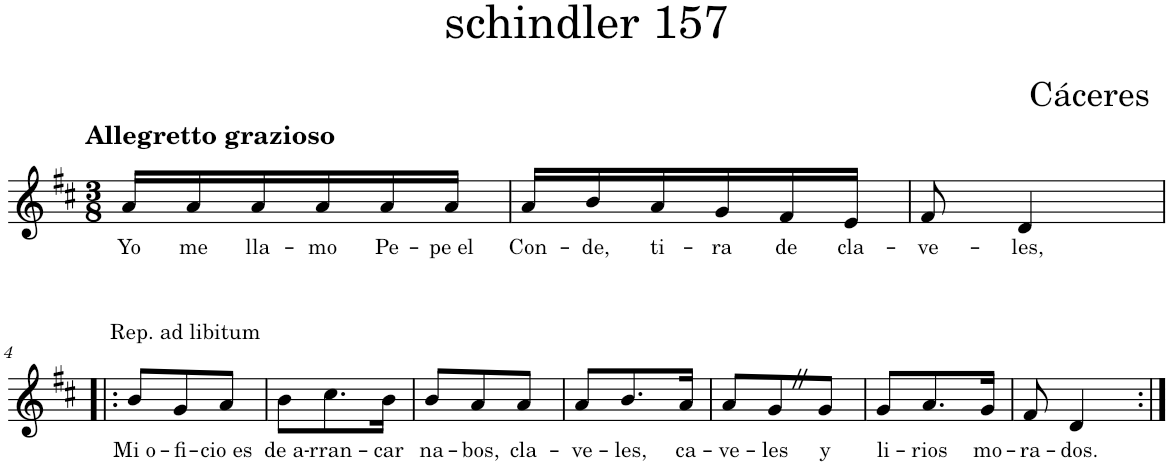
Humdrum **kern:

**kern	**text
*part1	*part1
*staff1	*staff1
*I"Piano	*
*I'Pno.	*
*clefG2	*
*k[f#c#]	*
*M3/8	*
=1	=1
!LO:TX:a:B:t=Allegretto grazioso	!
!	!LO:LY:b
16a/LL	Yo
!	!LO:LY:b
16a/	me
!	!LO:LY:b
16a/	lla-
!	!LO:LY:b
16a/	-mo
!	!LO:LY:b
16a/	Pe-
!	!LO:LY:b
16a/JJ	-pe el
=2	=2
!	!LO:LY:b
16a/LL	Con-
!	!LO:LY:b
16b/	-de,
!	!LO:LY:b
16a/	ti-
!	!LO:LY:b
16g/	-ra
!	!LO:LY:b
16f#/	de
!	!LO:LY:b
16e/JJ	cla-
=3	=3
!	!LO:LY:b
8f#/	-ve-
!	!LO:LY:b
4d/	-les,
!!LO:LB:g=z
=4!|:	=4!|:
!LO:TX:a:t=Rep. ad libitum	!
!	!LO:LY:b
8b/L	Mi o-
!	!LO:LY:b
8g/	-fi-
!	!LO:LY:b
8a/J	-cio es
=5	=5
!	!LO:LY:b
8b\L	de a-
!	!LO:LY:b
8.cc#\	-rran-
!	!LO:LY:b
16b\Jk	-car
=6	=6
!	!LO:LY:b
8b/L	na-
!	!LO:LY:b
8a/	-bos,
!	!LO:LY:b
8a/J	cla-
=7	=7
!	!LO:LY:b
8a/L	-ve-
!	!LO:LY:b
8.b/	-les,
!	!LO:LY:b
16a/Jk	ca-
=8	=8
!	!LO:LY:b
8a/L	-ve-
!	!LO:LY:b
8gZ/	-les
!	!LO:LY:b
8g/J	y
=9	=9
!	!LO:LY:b
8g/L	li-
!	!LO:LY:b
8.a/	-rios
!	!LO:LY:b
16g/Jk	mo-
=10	=10
!	!LO:LY:b
8f#/	-ra-
!	!LO:LY:b
4d/	-dos.
=:|!	=:|!
*-	*-
